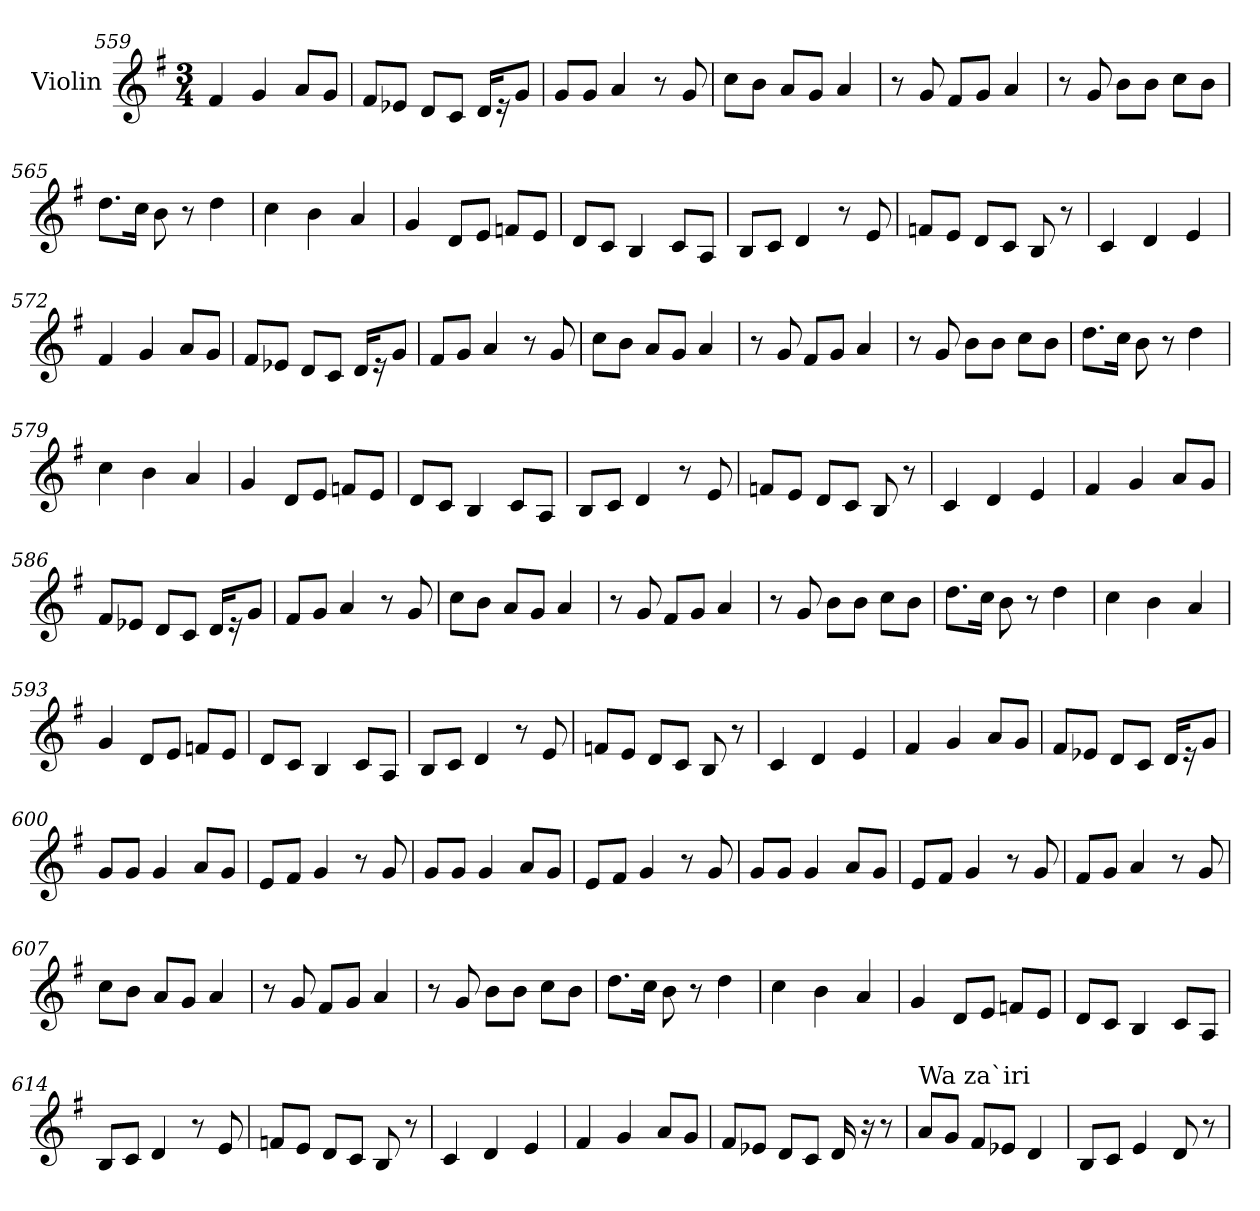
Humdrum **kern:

**kern
*part1
*staff1
*I"Violin
*clefG2
*k[f#]
*G:
*M3/4
=559
4f#/
4g/
8a/L
8g/J
=560
8f#/L
8e-X/J
8d/L
8c/J
16d/KL
16r
8g/J
=561
8g/L
8g/J
4a/
8r
8g/
!!LO:LB:g=z
=562
8cc\L
8b\J
8a/L
8g/J
4a/
!!LO:PB:g=z
=563
8r
8g/
8f#/L
8g/J
4a/
=564
8r
8g/
8b\L
8b\J
8cc\L
8b\J
=565
8.dd\L
16cc\Jk
8b\
8r
4dd\
=566
4cc\
4b\
4a/
=567
4g/
8d/L
8e/J
8fn/L
8e/J
=568
8d/L
8c/J
4B/
8c/L
8A/J
!!LO:LB:g=z
=569
8B/L
8c/J
4d/
8r
8e/
=570
8fn/L
8e/J
8d/L
8c/J
8B/
8r
=571
4c/
4d/
4e/
=572
4f#/
4g/
8a/L
8g/J
=573
8f#/L
8e-X/J
8d/L
8c/J
16d/KL
16r
8g/J
=574
8f#/L
8g/J
4a/
8r
8g/
!!LO:LB:g=z
=575
8cc\L
8b\J
8a/L
8g/J
4a/
!!LO:LB:g=z
=576
8r
8g/
8f#/L
8g/J
4a/
=577
8r
8g/
8b\L
8b\J
8cc\L
8b\J
=578
8.dd\L
16cc\Jk
8b\
8r
4dd\
=579
4cc\
4b\
4a/
=580
4g/
8d/L
8e/J
8fn/L
8e/J
=581
8d/L
8c/J
4B/
8c/L
8A/J
!!LO:LB:g=z
=582
8B/L
8c/J
4d/
8r
8e/
=583
8fn/L
8e/J
8d/L
8c/J
8B/
8r
=584
4c/
4d/
4e/
=585
4f#/
4g/
8a/L
8g/J
=586
8f#/L
8e-X/J
8d/L
8c/J
16d/KL
16r
8g/J
=587
8f#/L
8g/J
4a/
8r
8g/
!!LO:LB:g=z
=588
8cc\L
8b\J
8a/L
8g/J
4a/
!!LO:LB:g=z
=589
8r
8g/
8f#/L
8g/J
4a/
=590
8r
8g/
8b\L
8b\J
8cc\L
8b\J
=591
8.dd\L
16cc\Jk
8b\
8r
4dd\
=592
4cc\
4b\
4a/
=593
4g/
8d/L
8e/J
8fn/L
8e/J
=594
8d/L
8c/J
4B/
8c/L
8A/J
!!LO:LB:g=z
=595
8B/L
8c/J
4d/
8r
8e/
=596
8fn/L
8e/J
8d/L
8c/J
8B/
8r
=597
4c/
4d/
4e/
=598
4f#/
4g/
8a/L
8g/J
=599
8f#/L
8e-X/J
8d/L
8c/J
16d/KL
16r
8g/J
=600
8g/L
8g/J
4g/
8a/L
8g/J
!!LO:PB:g=z
=601
8e/L
8f#/J
4g/
8r
8g/
=602
8g/L
8g/J
4g/
8a/L
8g/J
=603
8e/L
8f#/J
4g/
8r
8g/
=604
8g/L
8g/J
4g/
8a/L
8g/J
=605
8e/L
8f#/J
4g/
8r
8g/
=606
8f#/L
8g/J
4a/
8r
8g/
!!LO:LB:g=z
=607
8cc\L
8b\J
8a/L
8g/J
4a/
!!LO:LB:g=z
=608
8r
8g/
8f#/L
8g/J
4a/
=609
8r
8g/
8b\L
8b\J
8cc\L
8b\J
=610
8.dd\L
16cc\Jk
8b\
8r
4dd\
=611
4cc\
4b\
4a/
=612
4g/
8d/L
8e/J
8fn/L
8e/J
=613
8d/L
8c/J
4B/
8c/L
8A/J
!!LO:LB:g=z
=614
8B/L
8c/J
4d/
8r
8e/
=615
8fn/L
8e/J
8d/L
8c/J
8B/
8r
=616
4c/
4d/
4e/
=617
4f#/
4g/
8a/L
8g/J
=618
8f#/L
8e-X/J
8d/L
8c/J
16d/
16r
8r
=619
*MM100
!LO:TX:a:t=Wa za`iri
8a/L
8g/J
8f#/L
8e-X/J
4d/
!!LO:LB:g=z
=620
8B/L
8c/J
4e/
8d/
8r
=
*-
